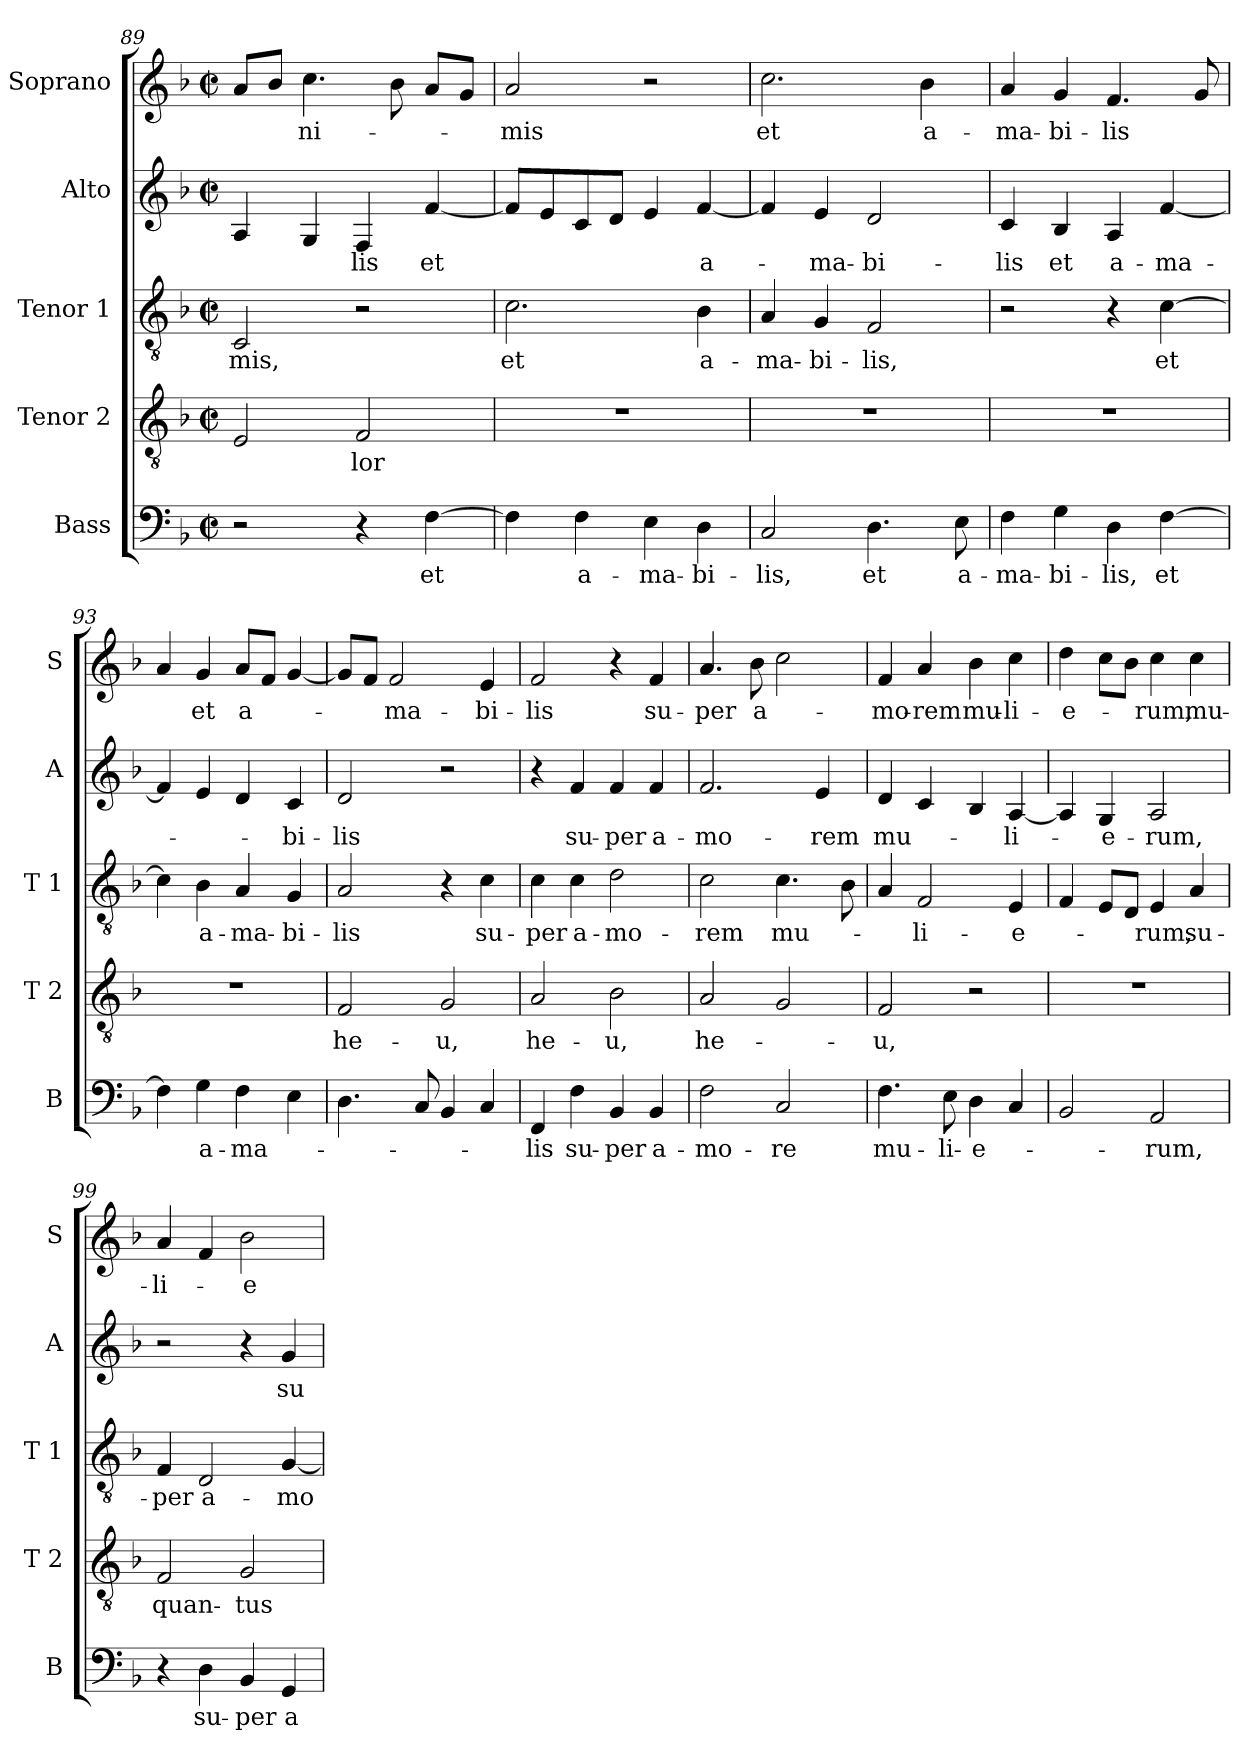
**kern	**text	**kern	**text	**kern	**text	**kern	**text	**kern	**text
*part5	*part5	*part4	*part4	*part3	*part3	*part2	*part2	*part1	*part1
*staff5	*staff5	*staff4	*staff4	*staff3	*staff3	*staff2	*staff2	*staff1	*staff1
*I"Bass	*	*I"Tenor 2	*	*I"Tenor 1	*	*I"Alto	*	*I"Soprano	*
*I'B	*	*I'T 2	*	*I'T 1	*	*I'A	*	*I'S	*
*clefF4	*	*clefGv2	*	*clefGv2	*	*clefG2	*	*clefG2	*
*k[b-]	*	*k[b-]	*	*k[b-]	*	*k[b-]	*	*k[b-]	*
*F:	*	*F:	*	*F:	*	*F:	*	*F:	*
*M2/2	*	*M2/2	*	*M2/2	*	*M2/2	*	*M2/2	*
*met(c|)	*	*met(c|)	*	*met(c|)	*	*met(c|)	*	*met(c|)	*
=89	=89	=89	=89	=89	=89	=89	=89	=89	=89
2r	.	2E/	.	2C/	-mis,	4A/	.	8a/L	.
.	.	.	.	.	.	.	.	8b-/J	.
.	.	.	.	.	.	4G/	.	4.cc\	ni-
4r	.	2F/	lor	2r	.	4F/	-lis	.	.
.	.	.	.	.	.	.	.	8b-\	.
[4F\	et	.	.	.	.	[4f/	et	8a/L	.
.	.	.	.	.	.	.	.	8g/J	.
=90	=90	=90	=90	=90	=90	=90	=90	=90	=90
4F\]	.	1r	.	2.c\	et	8f/L]	.	2a/	-mis
.	.	.	.	.	.	8e/	.	.	.
4F\	a-	.	.	.	.	8c/	.	.	.
.	.	.	.	.	.	8d/J	.	.	.
4E\	-ma-	.	.	.	.	4e/	.	2r	.
4D\	-bi-	.	.	4B-\	a-	[4f/	a-	.	.
=91	=91	=91	=91	=91	=91	=91	=91	=91	=91
2C/	-lis,	1r	.	4A/	-ma-	4f/]	.	2.cc\	et
.	.	.	.	4G/	-bi-	4e/	-ma-	.	.
4.D\	et	.	.	2F/	-lis,	2d/	-bi-	.	.
.	.	.	.	.	.	.	.	4b-\	a-
8E\	a-	.	.	.	.	.	.	.	.
=92	=92	=92	=92	=92	=92	=92	=92	=92	=92
4F\	-ma-	1r	.	2r	.	4c/	-lis	4a/	-ma-
4G\	-bi-	.	.	.	.	4B-/	et	4g/	-bi-
4D\	-lis,	.	.	4r	.	4A/	a-	4.f/	-lis
[4F\	et	.	.	[4c\	et	[4f/	-ma-	.	.
.	.	.	.	.	.	.	.	8g/	.
=93	=93	=93	=93	=93	=93	=93	=93	=93	=93
4F\]	.	1r	.	4c\]	.	4f/]	.	4a/	.
4G\	a-	.	.	4B-\	a-	4e/	.	4g/	et
4F\	-ma-	.	.	4A/	-ma-	4d/	.	8a/L	a-
.	.	.	.	.	.	.	.	8f/J	.
4E\	.	.	.	4G/	-bi-	4c/	-bi-	[4g/	.
!!LO:LB:g=z
=94	=94	=94	=94	=94	=94	=94	=94	=94	=94
4.D\	.	2F/	he-	2A/	-lis	2d/	-lis	8g/L]	.
.	.	.	.	.	.	.	.	8f/J	.
.	.	.	.	.	.	.	.	2f/	-ma-
8C/	.	.	.	.	.	.	.	.	.
4BB-/	.	2G/	-u,	4r	.	2r	.	.	.
4C/	.	.	.	4c\	su-	.	.	4e/	-bi-
=95	=95	=95	=95	=95	=95	=95	=95	=95	=95
4FF/	-lis	2A/	he-	4c\	-per	4r	.	2f/	-lis
4F\	su-	.	.	4c\	a-	4f/	su-	.	.
4BB-/	-per	2B-\	-u,	2d\	-mo-	4f/	-per	4r	.
4BB-/	a-	.	.	.	.	4f/	a-	4f/	su-
=96	=96	=96	=96	=96	=96	=96	=96	=96	=96
2F\	-mo-	2A/	he-	2c\	-rem	2.f/	-mo-	4.a/	-per
.	.	.	.	.	.	.	.	8b-\	a-
2C/	-re	2G/	.	4.c\	mu-	.	.	2cc\	.
.	.	.	.	.	.	4e/	-rem	.	.
.	.	.	.	8B-\	.	.	.	.	.
=97	=97	=97	=97	=97	=97	=97	=97	=97	=97
4.F\	mu-	2F/	-u,	4A/	.	4d/	mu-	4f/	-mo-
.	.	.	.	2F/	-li-	4c/	.	4a/	-rem
8E\	-li-	.	.	.	.	.	.	.	.
4D\	-e-	2r	.	.	.	4B-/	.	4b-\	mu-
4C/	.	.	.	4E/	-e-	[4A/	-li-	4cc\	-li-
=98	=98	=98	=98	=98	=98	=98	=98	=98	=98
2BB-/	.	1r	.	4F/	.	4A/]	.	4dd\	-e-
.	.	.	.	8E/L	.	4G/	-e-	8cc\L	.
.	.	.	.	8D/J	.	.	.	8b-\J	.
2AA/	-rum,	.	.	4E/	-rum,	2A/	-rum,	4cc\	-rum,
.	.	.	.	4A/	su-	.	.	4cc\	mu-
=99	=99	=99	=99	=99	=99	=99	=99	=99	=99
4r	.	2F/	quan-	4F/	-per	2r	.	4a/	-li-
4D\	su-	.	.	2D/	a-	.	.	4f/	.
4BB-/	-per	2G/	-tus	.	.	4r	.	2b-\	-e-
4GG/	a-	.	.	[4G/	-mo-	4g/	su-	.	.
=	=	=	=	=	=	=	=	=	=
*-	*-	*-	*-	*-	*-	*-	*-	*-	*-
